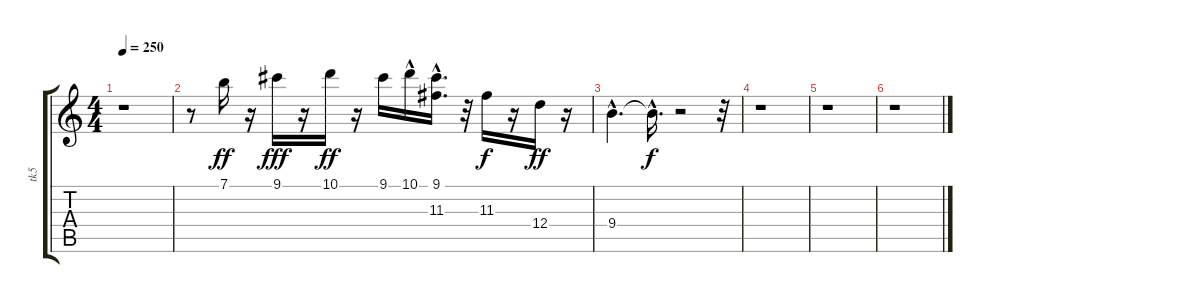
\track ("tk5" "tk5") {instrument acousticguitarnylon}
\staff {score tabs}
\tuning (E4 B3 G3 D3 A2 E2) {hide}
\ts (4 4)
\tempo 250
\clef g2
\ks c
r.1{dy f} |
r.8 7.1.16{dy ff} r.16 9.1.16{dy fff} r.16 10.1.16{dy ff} r.16 9.1.16 10.1{hac}.16 (9.1 11.3{hac}).16{d} r.32 11.3.16{dy f} r.16 12.4.16{dy ff} r.16 |
9.4{hac}.4{d} 9.4{hac t}.16{d dy f} r.2 r.32 |
r.1 |
r.1 |
r.1
